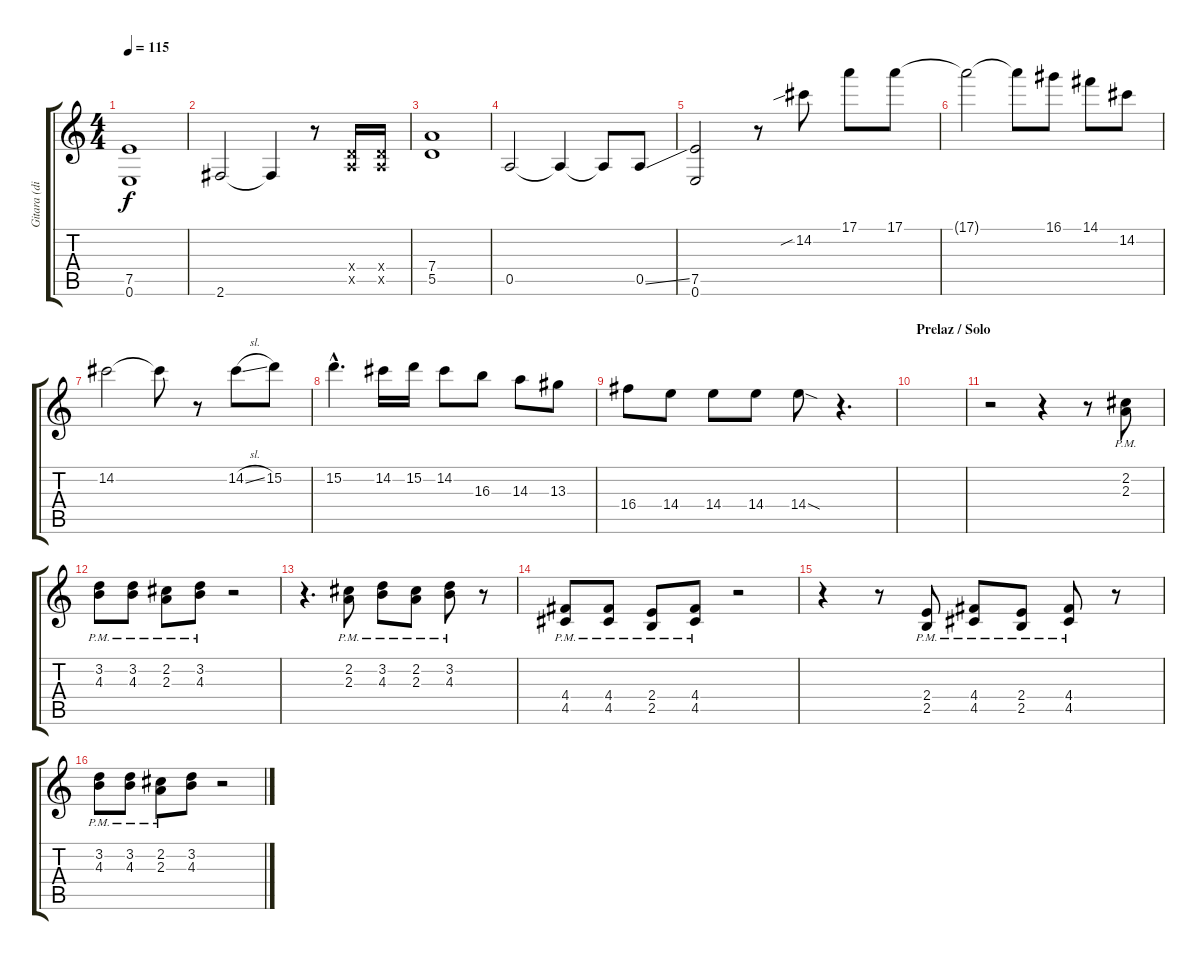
\track ("Gitara (distorzija)" "Gitara (di") {instrument overdrivenguitar}
\staff {score tabs}
\tuning (E4 B3 G3 D3 A2 E2) {hide}
\ts (4 4)
\tempo 115
\clef g2
\ks c
(7.5 0.6).1{dy f} |
2.6.2 2.6{t}.4 r.8 (0.4{x} 0.5{x}).16 (0.4{x} 0.5{x}).16 |
(7.4 5.5).1 |
0.5.2 0.5{t}.4 0.5{t}.8 0.5{ss}.8 |
(7.5 0.6).2 r.8 14.2{sib}.8 17.1.8 17.1.8 |
17.1{t}.2 17.1{t}.8 16.1.8 14.1.8 14.2.8 |
14.2.2 14.2{t}.8 r.8 14.2{sl}.8 15.2.8 |
15.2{hac}.4{d} 14.2.16 15.2.16 14.2.8 16.3.8 14.3.8 13.3.8 |
16.4.8 14.4.8 14.4.8 14.4.8 14.4{sod}.8 r.4{d} |
\section ("" "Prelaz / Solo")
|
r.2 r.4 r.8 (2.2{pm} 2.3{pm}).8 |
(3.2{pm} 4.3{pm}).8 (3.2{pm} 4.3{pm}).8 (2.2{pm} 2.3{pm}).8 (3.2{pm} 4.3{pm}).8 r.2 |
r.4{d} (2.2{pm} 2.3{pm}).8 (3.2{pm} 4.3{pm}).8 (2.2{pm} 2.3{pm}).8 (3.2{pm} 4.3{pm}).8 r.8 |
(4.4{pm} 4.5{pm}).8 (4.4{pm} 4.5{pm}).8 (2.4{pm} 2.5{pm}).8 (4.4{pm} 4.5{pm}).8 r.2 |
r.4 r.8 (2.4{pm} 2.5{pm}).8 (4.4{pm} 4.5{pm}).8 (2.4{pm} 2.5{pm}).8 (4.4{pm} 4.5{pm}).8 r.8 |
(3.2{pm} 4.3{pm}).8 (3.2{pm} 4.3{pm}).8 (2.2{pm} 2.3{pm}).8 (3.2 4.3).8 r.2
